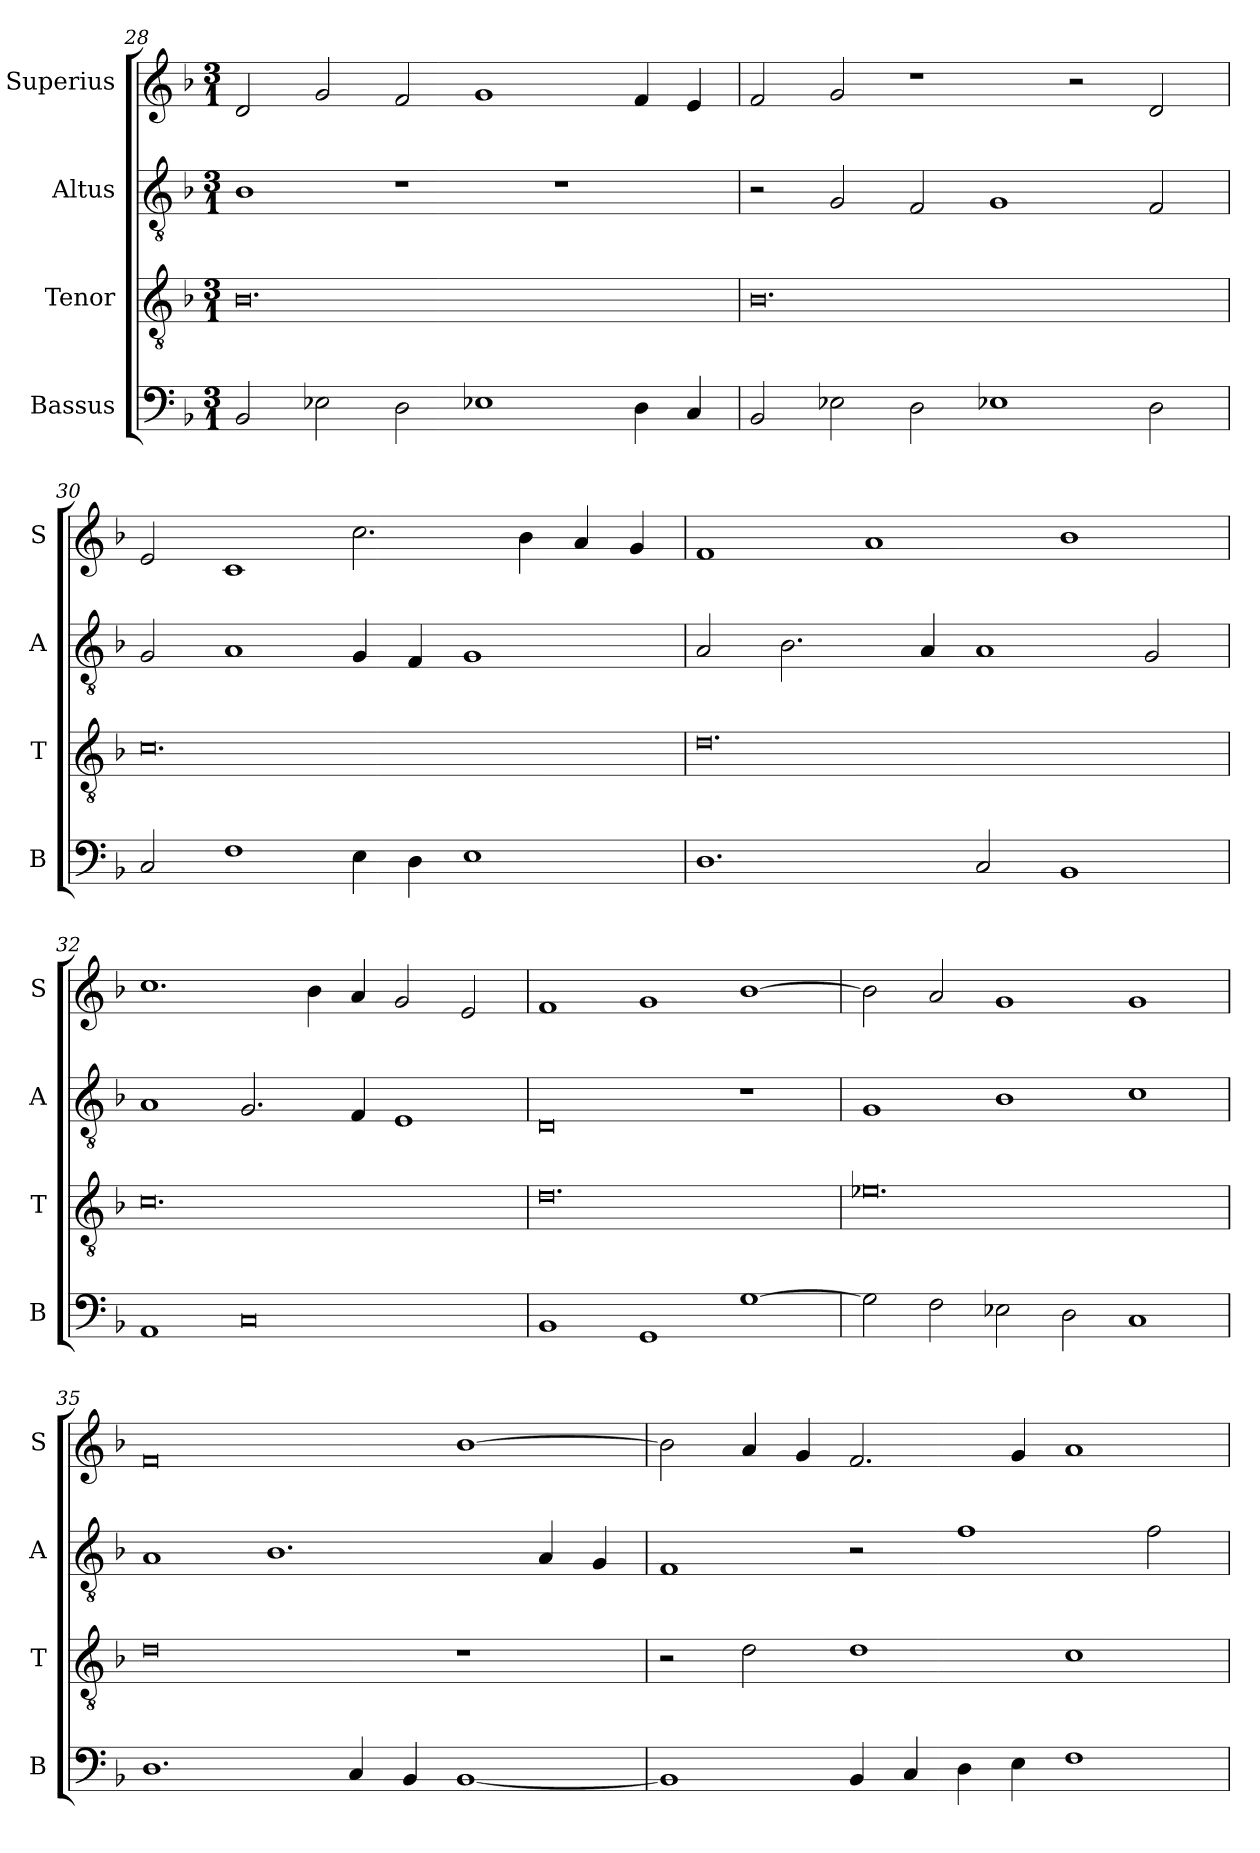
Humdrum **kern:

**kern	**kern	**kern	**kern
*part4	*part3	*part2	*part1
*staff4	*staff3	*staff2	*staff1
*I"Bassus	*I"Tenor	*I"Altus	*I"Superius
*I'B	*I'T	*I'A	*I'S
*clefF4	*clefGv2	*clefGv2	*clefG2
*k[b-]	*k[b-]	*k[b-]	*k[b-]
*M3/1	*M3/1	*M3/1	*M3/1
=28	=28	=28	=28
2BB-/	0.B-	1B-	2d/
2E-X\	.	.	2g/
2D\	.	1r	2f/
1E-X	.	.	1g
.	.	1r	.
4D\	.	.	4f/
4C/	.	.	4e/
=29	=29	=29	=29
2BB-/	0.B-	2r	2f/
2E-X\	.	2G/	2g/
2D\	.	2F/	1r
1E-X	.	1G	.
.	.	.	2r
2D\	.	2F/	2d/
=30	=30	=30	=30
2C/	0.c	2G/	2e/
1F	.	1A	1c
4E\	.	4G/	2.cc\
4D\	.	4F/	.
1E	.	1G	.
.	.	.	4b-\
.	.	.	4a/
.	.	.	4g/
=31	=31	=31	=31
1.D	0.d	2A/	1f
.	.	2.B-\	.
.	.	.	1a
.	.	4A/	.
2C/	.	1A	.
1BB-	.	.	1b-
.	.	2G/	.
=32	=32	=32	=32
1AA	0.c	1A	1.cc
0C	.	2.G/	.
.	.	.	4b-\
.	.	4F/	4a/
.	.	1E	2g/
.	.	.	2e/
=33	=33	=33	=33
1BB-	0.d	0D	1f
1GG	.	.	1g
[1G	.	1r	[1b-
=34	=34	=34	=34
2G\]	0.e-X	1G	2b-\]
2F\	.	.	2a/
2E-X\	.	1B-	1g
2D\	.	.	.
1C	.	1c	1g
=35	=35	=35	=35
1.D	0d	1A	0f
.	.	1.B-	.
4C/	.	.	.
4BB-/	.	.	.
[1BB-	1r	.	[1b-
.	.	4A/	.
.	.	4G/	.
=36	=36	=36	=36
1BB-]	2r	1F	2b-\]
.	2d\	.	4a/
.	.	.	4g/
4BB-/	1d	2r	2.f/
4C/	.	.	.
4D\	.	1f	.
4E\	.	.	4g/
1F	1c	.	1a
.	.	2f\	.
=	=	=	=
*-	*-	*-	*-
